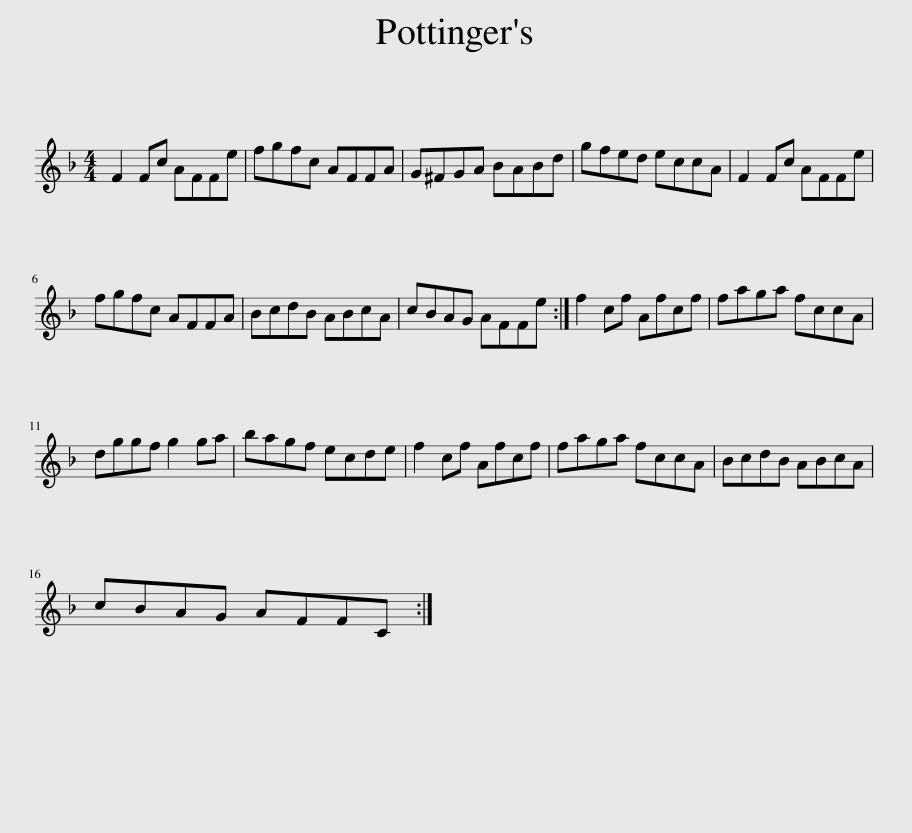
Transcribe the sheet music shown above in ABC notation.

X:1
L:1/8
M:4/4
I:linebreak $
K:F
V:1 treble
V:1
 F2 Fc AFFe | fgfc AFFA | G^FGA BABd | gfed eccA | F2 Fc AFFe |$ %5
 fgfc AFFA | BcdB ABcA | cBAG AFFe :| f2 cf Afcf | faga fccA |$ %10
 dggf g2 ga | bagf ecde | f2 cf Afcf | faga fccA | BcdB ABcA |$ %15
 cBAG AFFC :| %16
